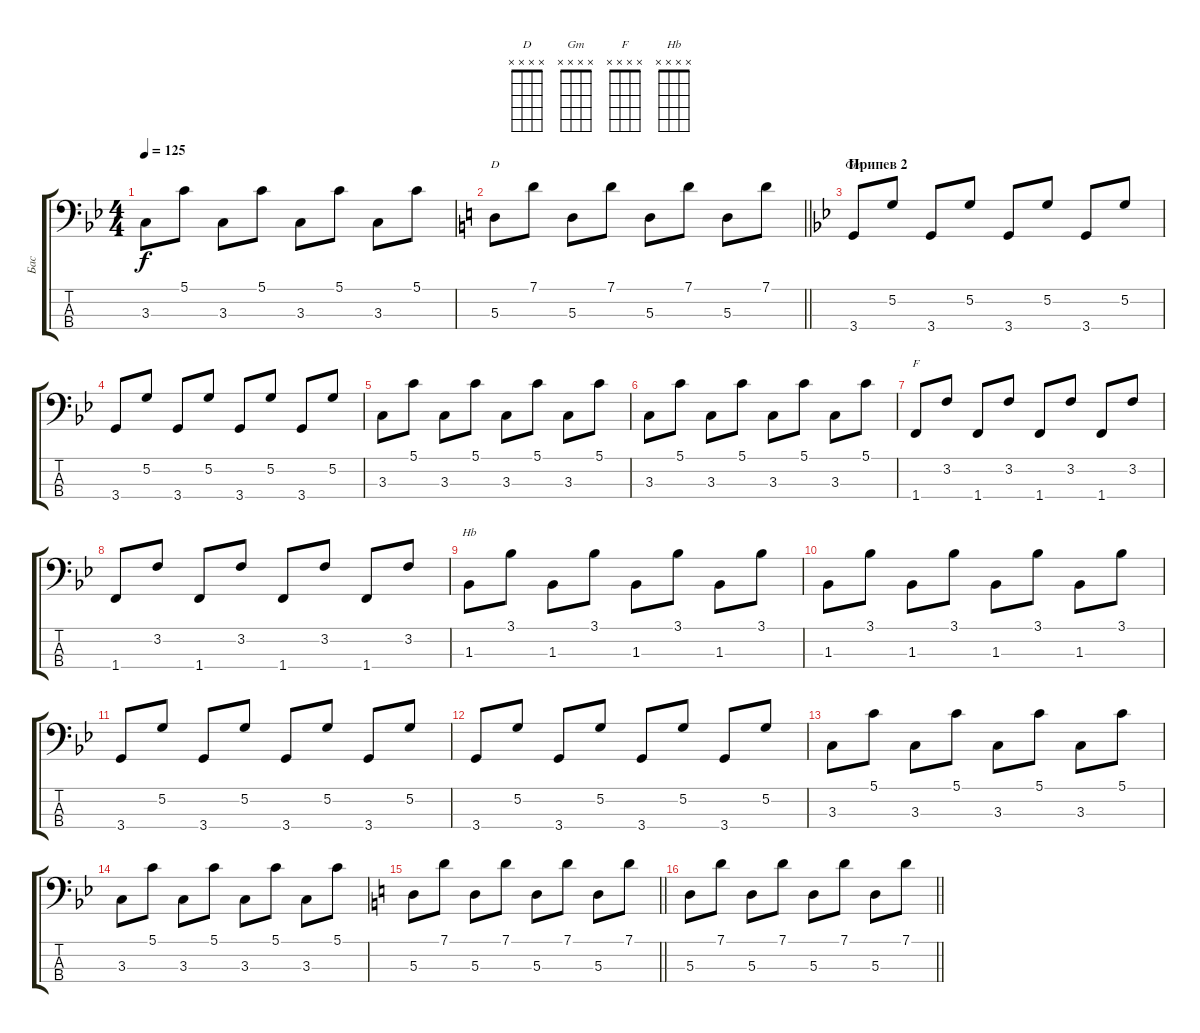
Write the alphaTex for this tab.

\track ("Бас" "Бас") {instrument slapbass1}
\staff {score tabs}
\tuning (G2 D2 A1 E1) {hide}
\chord ("D" x x x x)
\chord ("Gm" x x x x)
\chord ("F" x x x x)
\chord ("Hb" x x x x)
\ts (4 4)
\tempo 125
\clef f4
\ks bb
3.3.8{dy f} 5.1.8 3.3.8 5.1.8 3.3.8 5.1.8 3.3.8 5.1.8 |
\barLineRight lightlight
\ks c
5.3.8{ch "D"} 7.1.8 5.3.8 7.1.8 5.3.8 7.1.8 5.3.8 7.1.8 |
\section ("" "Припев 2")
\ks bb
3.4.8{ch "Gm"} 5.2.8 3.4.8 5.2.8 3.4.8 5.2.8 3.4.8 5.2.8 |
3.4.8 5.2.8 3.4.8 5.2.8 3.4.8 5.2.8 3.4.8 5.2.8 |
3.3.8 5.1.8 3.3.8 5.1.8 3.3.8 5.1.8 3.3.8 5.1.8 |
3.3.8 5.1.8 3.3.8 5.1.8 3.3.8 5.1.8 3.3.8 5.1.8 |
1.4.8{ch "F"} 3.2.8 1.4.8 3.2.8 1.4.8 3.2.8 1.4.8 3.2.8 |
1.4.8 3.2.8 1.4.8 3.2.8 1.4.8 3.2.8 1.4.8 3.2.8 |
1.3.8{ch "Hb"} 3.1.8 1.3.8 3.1.8 1.3.8 3.1.8 1.3.8 3.1.8 |
1.3.8 3.1.8 1.3.8 3.1.8 1.3.8 3.1.8 1.3.8 3.1.8 |
3.4.8 5.2.8 3.4.8 5.2.8 3.4.8 5.2.8 3.4.8 5.2.8 |
3.4.8 5.2.8 3.4.8 5.2.8 3.4.8 5.2.8 3.4.8 5.2.8 |
3.3.8 5.1.8 3.3.8 5.1.8 3.3.8 5.1.8 3.3.8 5.1.8 |
3.3.8 5.1.8 3.3.8 5.1.8 3.3.8 5.1.8 3.3.8 5.1.8 |
\barLineRight lightlight
\ks c
5.3.8 7.1.8 5.3.8 7.1.8 5.3.8 7.1.8 5.3.8 7.1.8 |
\barLineRight lightlight
5.3.8 7.1.8 5.3.8 7.1.8 5.3.8 7.1.8 5.3.8 7.1.8
